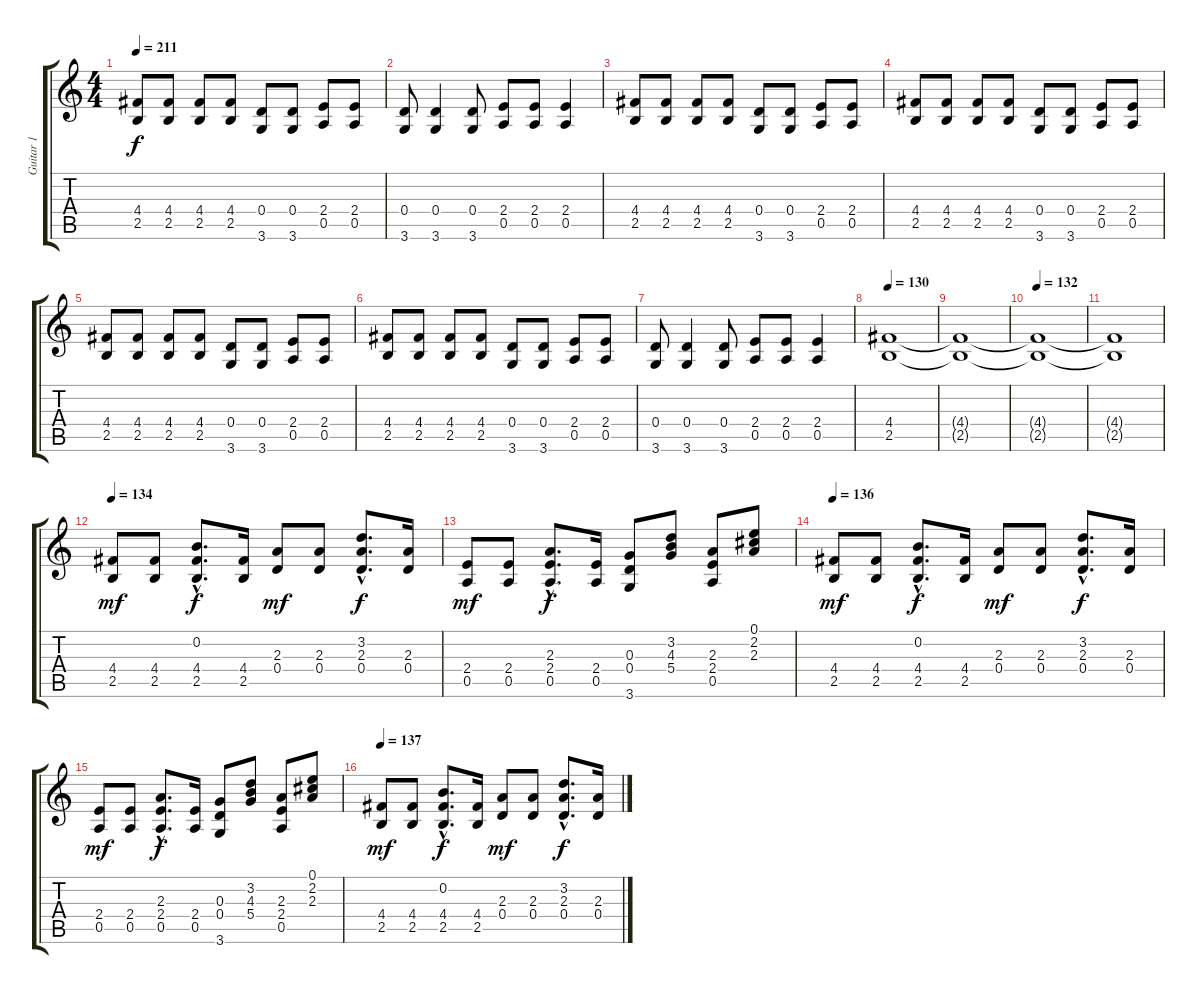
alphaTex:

\track ("Guitar 1" "Guitar 1") {instrument distortionguitar}
\staff {score tabs}
\tuning (E4 B3 G3 D3 A2 E2) {hide}
\ts (4 4)
\tempo 211
\clef g2
\ks c
(4.4 2.5).8{dy f} (4.4 2.5).8 (4.4 2.5).8 (4.4 2.5).8 (0.4 3.6).8 (0.4 3.6).8 (2.4 0.5).8 (2.4 0.5).8 |
(0.4 3.6).8 (0.4 3.6).4 (0.4 3.6).8 (2.4 0.5).8 (2.4 0.5).8 (2.4 0.5).4 |
(4.4 2.5).8 (4.4 2.5).8 (4.4 2.5).8 (4.4 2.5).8 (0.4 3.6).8 (0.4 3.6).8 (2.4 0.5).8 (2.4 0.5).8 |
(4.4 2.5).8 (4.4 2.5).8 (4.4 2.5).8 (4.4 2.5).8 (0.4 3.6).8 (0.4 3.6).8 (2.4 0.5).8 (2.4 0.5).8 |
(4.4 2.5).8 (4.4 2.5).8 (4.4 2.5).8 (4.4 2.5).8 (0.4 3.6).8 (0.4 3.6).8 (2.4 0.5).8 (2.4 0.5).8 |
(4.4 2.5).8 (4.4 2.5).8 (4.4 2.5).8 (4.4 2.5).8 (0.4 3.6).8 (0.4 3.6).8 (2.4 0.5).8 (2.4 0.5).8 |
(0.4 3.6).8 (0.4 3.6).4 (0.4 3.6).8 (2.4 0.5).8 (2.4 0.5).8 (2.4 0.5).4 |
\tempo 130
(4.4 2.5).1 |
(4.4{t} 2.5{t}).1 |
\tempo 132
(4.4{t} 2.5{t}).1 |
(4.4{t} 2.5{t}).1 |
\tempo 134
(4.4 2.5).8{dy mf} (4.4 2.5).8 (0.2{hac} 4.4{hac} 2.5{hac}).8{d dy f} (4.4 2.5).16 (2.3 0.4).8{dy mf} (2.3 0.4).8 (3.2{hac} 2.3{hac} 0.4{hac}).8{d dy f} (2.3 0.4).16 |
(2.4 0.5).8{dy mf} (2.4 0.5).8 (2.3{hac} 2.4{hac} 0.5{hac}).8{d dy f} (2.4 0.5).16 (0.3 0.4 3.6).8 (3.2 4.3 5.4).8 (2.3 2.4 0.5).8 (0.1 2.2 2.3).8 |
\tempo 136
(4.4 2.5).8{dy mf} (4.4 2.5).8 (0.2{hac} 4.4{hac} 2.5{hac}).8{d dy f} (4.4 2.5).16 (2.3 0.4).8{dy mf} (2.3 0.4).8 (3.2{hac} 2.3{hac} 0.4{hac}).8{d dy f} (2.3 0.4).16 |
(2.4 0.5).8{dy mf} (2.4 0.5).8 (2.3{hac} 2.4{hac} 0.5{hac}).8{d dy f} (2.4 0.5).16 (0.3 0.4 3.6).8 (3.2 4.3 5.4).8 (2.3 2.4 0.5).8 (0.1 2.2 2.3).8 |
\tempo 137
(4.4 2.5).8{dy mf} (4.4 2.5).8 (0.2{hac} 4.4{hac} 2.5{hac}).8{d dy f} (4.4 2.5).16 (2.3 0.4).8{dy mf} (2.3 0.4).8 (3.2{hac} 2.3{hac} 0.4{hac}).8{d dy f} (2.3 0.4).16
